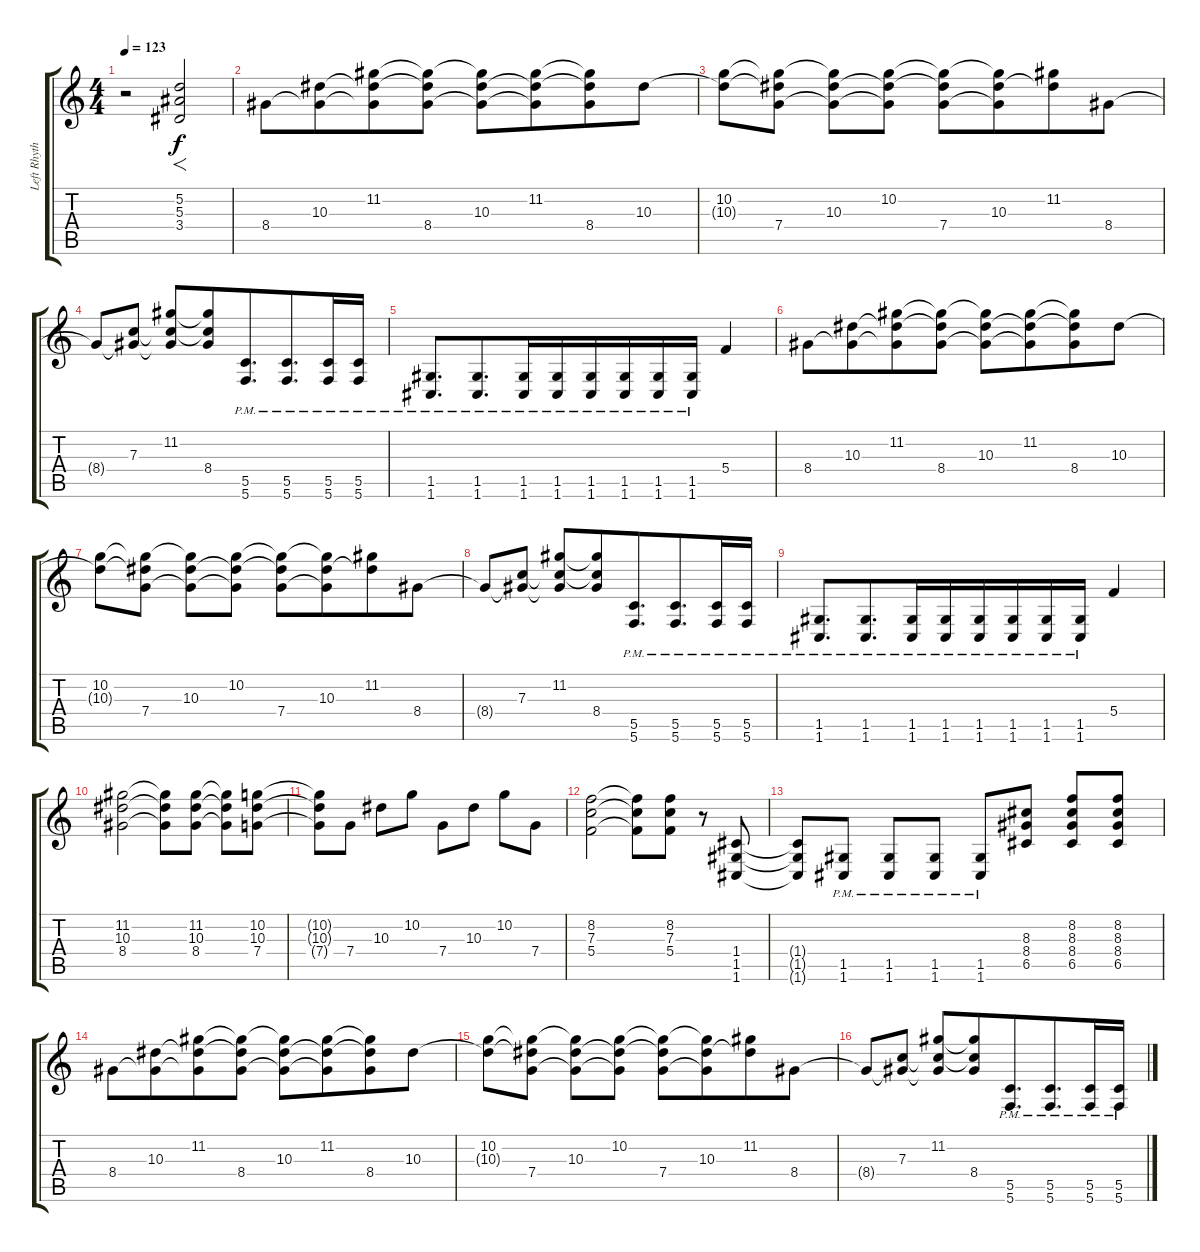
\track ("Left Rhythm" "Left Rhyth") {instrument distortionguitar}
\staff {score tabs}
\tuning (D4 A3 F3 C3 G2 C2) {hide}
\ts (4 4)
\tempo 123
\clef g2
\ks c
r.2{dy f} (5.2 5.3 3.4).2{f} |
8.4.8 (10.3 8.4{t}).8{beam merge} (11.2 10.3{t} 8.4{t}).8{beam merge} (11.2{t} 10.3{t} 8.4).8 (11.2{t} 10.3 8.4{t}).8{beam merge} (11.2 10.3{t} 8.4{t}).8{beam merge} (11.2{t} 10.3{t} 8.4).8 10.3.8 |
(10.2 10.3{t}).8 (10.2{t} 10.3{t} 7.4).8 (10.2{t} 10.3 7.4{t}).8 (10.2 10.3{t} 7.4{t}).8 (10.2{t} 10.3{t} 7.4).8 (10.2{t} 10.3 7.4{t}).8{beam merge} (11.2 10.3{t}).8 8.4.8 |
8.4{t}.8 (7.3 8.4{t}).8 (11.2 7.3{t} 8.4{t}).8 (11.2{t} 7.3{t} 8.4).8{beam merge} (5.5{pm} 5.6{pm}).8{d beam merge} (5.5{pm} 5.6{pm}).8{d beam merge} (5.5{pm} 5.6{pm}).16{beam merge} (5.5{pm} 5.6{pm}).16 |
(1.5{pm} 1.6{pm}).8{d beam merge} (1.5{pm} 1.6{pm}).8{d beam merge} (1.5{pm} 1.6{pm}).16{beam merge} (1.5{pm} 1.6{pm}).16{beam merge} (1.5{pm} 1.6{pm}).16{beam merge} (1.5{pm} 1.6{pm}).16 (1.5{pm} 1.6{pm}).16{beam merge} (1.5{pm} 1.6{pm}).16 5.4.4 |
8.4.8 (10.3 8.4{t}).8{beam merge} (11.2 10.3{t} 8.4{t}).8{beam merge} (11.2{t} 10.3{t} 8.4).8 (11.2{t} 10.3 8.4{t}).8{beam merge} (11.2 10.3{t} 8.4{t}).8{beam merge} (11.2{t} 10.3{t} 8.4).8 10.3.8 |
(10.2 10.3{t}).8 (10.2{t} 10.3{t} 7.4).8 (10.2{t} 10.3 7.4{t}).8 (10.2 10.3{t} 7.4{t}).8 (10.2{t} 10.3{t} 7.4).8 (10.2{t} 10.3 7.4{t}).8{beam merge} (11.2 10.3{t}).8 8.4.8 |
8.4{t}.8 (7.3 8.4{t}).8 (11.2 7.3{t} 8.4{t}).8 (11.2{t} 7.3{t} 8.4).8{beam merge} (5.5{pm} 5.6{pm}).8{d beam merge} (5.5{pm} 5.6{pm}).8{d beam merge} (5.5{pm} 5.6{pm}).16{beam merge} (5.5{pm} 5.6{pm}).16 |
(1.5{pm} 1.6{pm}).8{d beam merge} (1.5{pm} 1.6{pm}).8{d beam merge} (1.5{pm} 1.6{pm}).16{beam merge} (1.5{pm} 1.6{pm}).16{beam merge} (1.5{pm} 1.6{pm}).16{beam merge} (1.5{pm} 1.6{pm}).16 (1.5{pm} 1.6{pm}).16{beam merge} (1.5{pm} 1.6{pm}).16 5.4.4 |
(11.2 10.3 8.4).2{beam merge} (11.2{t} 10.3{t} 8.4{t}).8 (11.2 10.3 8.4).8 (11.2{t} 10.3{t} 8.4{t}).8 (10.2 10.3 7.4).8 |
(10.2{t} 10.3{t} 7.4{t}).8 7.4.8 10.3.8 10.2.8 7.4.8 10.3.8 10.2.8{beam merge} 7.4.8 |
(8.2 7.3 5.4).2{beam merge} (8.2{t} 7.3{t} 5.4{t}).8 (8.2 7.3 5.4).8 r.8 (1.4 1.5 1.6).8 |
(1.4{t} 1.5{t} 1.6{t}).8 (1.5{pm} 1.6{pm}).8 (1.5{pm} 1.6{pm}).8{beam merge} (1.5{pm} 1.6{pm}).8 (1.5{pm} 1.6{pm}).8{beam merge} (8.3 8.4 6.5).8 (8.2 8.3 8.4 6.5).8 (8.2 8.3 8.4 6.5).8 |
8.4.8 (10.3 8.4{t}).8{beam merge} (11.2 10.3{t} 8.4{t}).8{beam merge} (11.2{t} 10.3{t} 8.4).8 (11.2{t} 10.3 8.4{t}).8{beam merge} (11.2 10.3{t} 8.4{t}).8{beam merge} (11.2{t} 10.3{t} 8.4).8 10.3.8 |
(10.2 10.3{t}).8 (10.2{t} 10.3{t} 7.4).8 (10.2{t} 10.3 7.4{t}).8 (10.2 10.3{t} 7.4{t}).8 (10.2{t} 10.3{t} 7.4).8 (10.2{t} 10.3 7.4{t}).8{beam merge} (11.2 10.3{t}).8 8.4.8 |
8.4{t}.8 (7.3 8.4{t}).8 (11.2 7.3{t} 8.4{t}).8 (11.2{t} 7.3{t} 8.4).8{beam merge} (5.5{pm} 5.6{pm}).8{d beam merge} (5.5{pm} 5.6{pm}).8{d beam merge} (5.5{pm} 5.6{pm}).16{beam merge} (5.5{pm} 5.6{pm}).16
